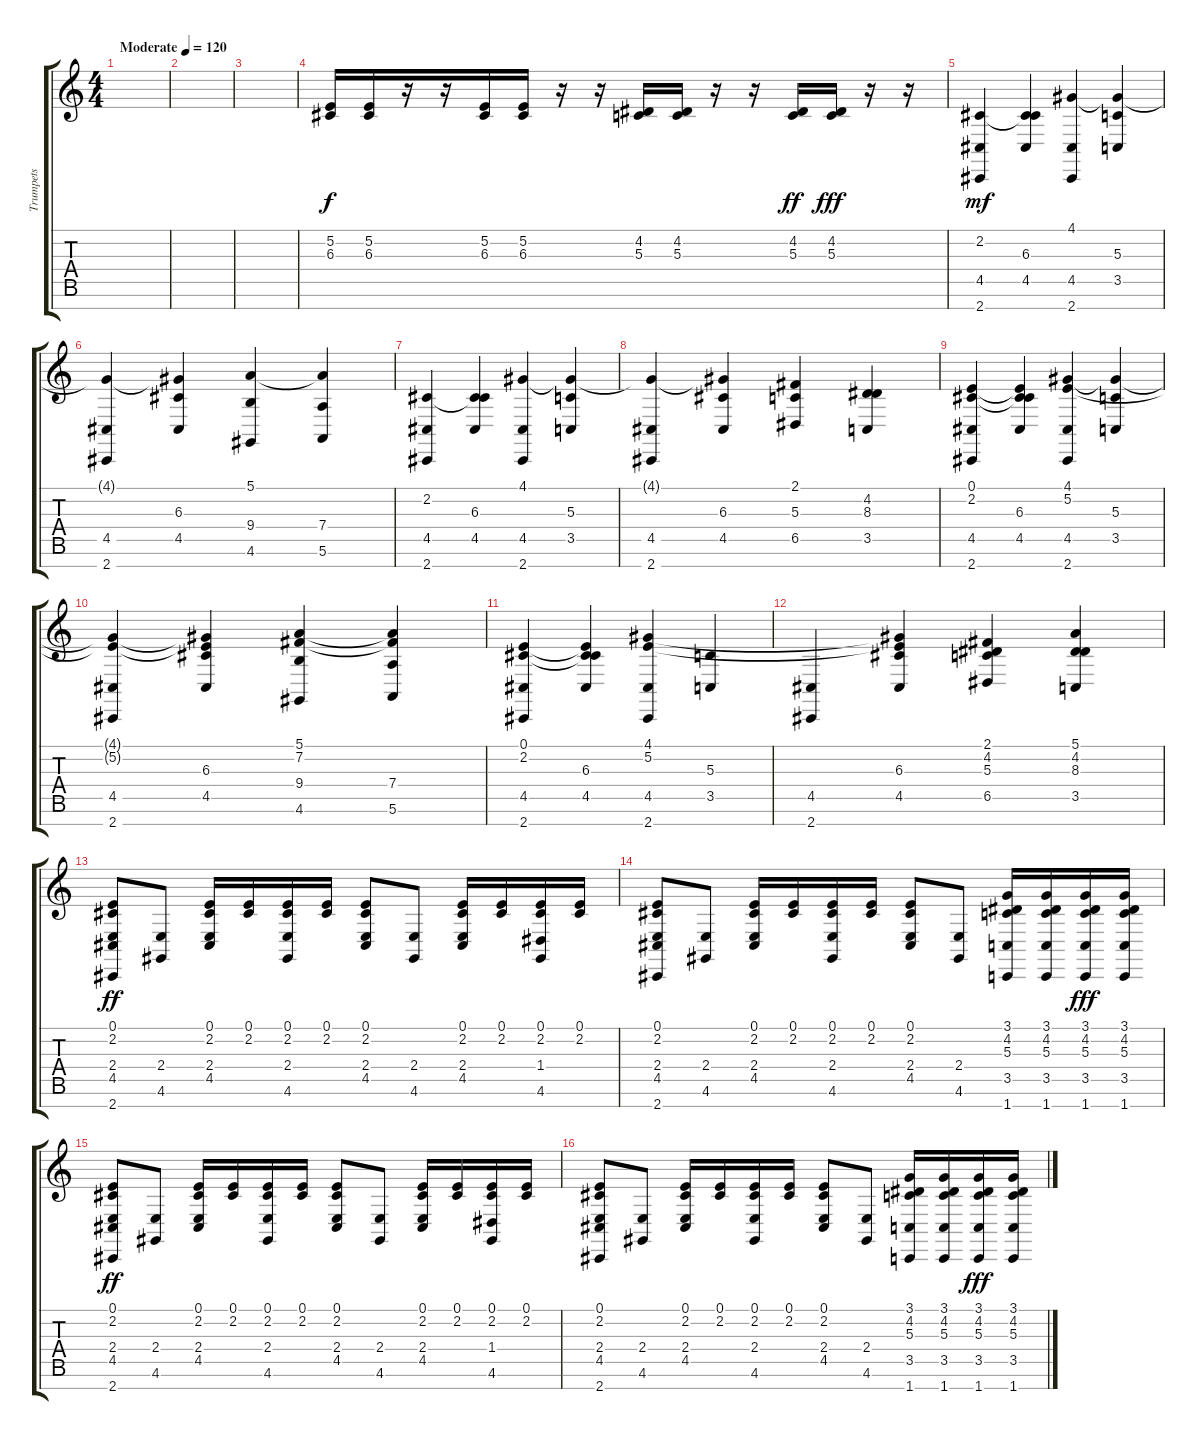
\track ("Trumpets" "Trumpets") {instrument synthstrings1}
\staff {score tabs}
\tuning (E4 B3 G3 D3 A2 E2 B1) {hide}
\ts (4 4)
\tempo (120 "Moderate")
\clef g2
\ks c
|
|
|
(5.2 6.3).16{beam merge} (5.2 6.3).16{beam merge} r.16{beam merge} r.16{beam merge} (5.2 6.3).16{beam merge} (5.2 6.3).16 r.16{beam merge} r.16 (4.2 5.3).16 (4.2 5.3).16{dy f} r.16 r.16{beam merge} (4.2 5.3).16{dy ff} (4.2 5.3).16{dy fff beam merge} r.16{beam merge} r.16 |
(2.2 4.5 2.7).4{dy mf} (2.2{t} 6.3 4.5).4{beam merge} (4.1 4.5 2.7).4{beam merge} (4.1{t} 5.3 3.5).4 |
(4.1{t} 4.5 2.7).4 (4.1{t} 6.3 4.5).4{beam merge} (5.1 9.4 4.6).4 (5.1{t} 7.4 5.6).4 |
(2.2 4.5 2.7).4 (2.2{t} 6.3 4.5).4{beam merge} (4.1 4.5 2.7).4{beam merge} (4.1{t} 5.3 3.5).4 |
(4.1{t} 4.5 2.7).4 (4.1{t} 6.3 4.5).4{beam merge} (2.1 5.3 6.5).4 (4.2 8.3 3.5).4 |
(0.1 2.2 4.5 2.7).4 (0.1{t} 2.2{t} 6.3 4.5).4{beam merge} (4.1 5.2 4.5 2.7).4{beam merge} (4.1{t} 5.3 3.5).4 |
(4.1{t} 5.2{t} 4.5 2.7).4 (4.1{t} 5.2{t} 6.3 4.5).4{beam merge} (5.1 7.2 9.4 4.6).4 (5.1{t} 7.2{t} 7.4 5.6).4 |
(0.1 2.2 4.5 2.7).4 (0.1{t} 2.2{t} 6.3 4.5).4{beam merge} (4.1 5.2 4.5 2.7).4{beam merge} (5.3 3.5).4 |
(4.5 2.7).4 (4.1{t} 5.2{t} 6.3 4.5).4{beam merge} (2.1 4.2 5.3 6.5).4 (5.1 4.2 8.3 3.5).4 |
(0.1 2.2 2.4 4.5 2.7).8{dy ff beam merge} (2.4 4.6).8 (0.1 2.2 2.4 4.5).16 (0.1 2.2).16 (0.1 2.2 2.4 4.6).16 (0.1 2.2).16 (0.1 2.2 2.4 4.5).8{beam merge} (2.4 4.6).8 (0.1 2.2 2.4 4.5).16{beam merge} (0.1 2.2).16{beam merge} (0.1 2.2 1.4 4.6).16 (0.1 2.2).16 |
(0.1 2.2 2.4 4.5 2.7).8{beam merge} (2.4 4.6).8 (0.1 2.2 2.4 4.5).16 (0.1 2.2).16 (0.1 2.2 2.4 4.6).16 (0.1 2.2).16 (0.1 2.2 2.4 4.5).8{beam merge} (2.4 4.6).8 (3.1 4.2 5.3 3.5 1.7).16{beam merge} (3.1 4.2 5.3 3.5 1.7).16{beam merge} (3.1 4.2 5.3 3.5 1.7).16{dy fff} (3.1 4.2 5.3 3.5 1.7).16 |
(0.1 2.2 2.4 4.5 2.7).8{dy ff beam merge} (2.4 4.6).8 (0.1 2.2 2.4 4.5).16 (0.1 2.2).16 (0.1 2.2 2.4 4.6).16 (0.1 2.2).16 (0.1 2.2 2.4 4.5).8{beam merge} (2.4 4.6).8 (0.1 2.2 2.4 4.5).16{beam merge} (0.1 2.2).16{beam merge} (0.1 2.2 1.4 4.6).16 (0.1 2.2).16 |
(0.1 2.2 2.4 4.5 2.7).8{beam merge} (2.4 4.6).8 (0.1 2.2 2.4 4.5).16 (0.1 2.2).16 (0.1 2.2 2.4 4.6).16 (0.1 2.2).16 (0.1 2.2 2.4 4.5).8{beam merge} (2.4 4.6).8 (3.1 4.2 5.3 3.5 1.7).16{beam merge} (3.1 4.2 5.3 3.5 1.7).16{beam merge} (3.1 4.2 5.3 3.5 1.7).16{dy fff} (3.1 4.2 5.3 3.5 1.7).16
